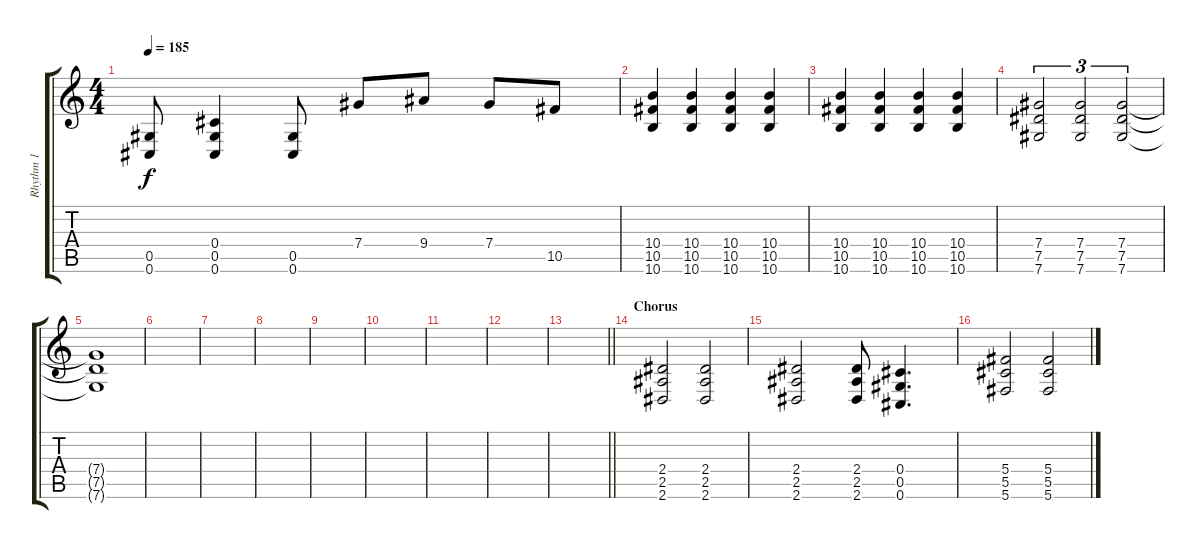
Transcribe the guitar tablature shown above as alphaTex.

\track ("Rhythm 1" "Rhythm 1") {instrument overdrivenguitar}
\staff {score tabs}
\tuning (Eb4 Bb3 Gb3 Db3 Ab2 Db2) {hide}
\ts (4 4)
\tempo 185
\clef g2
\ks c
(0.5 0.6).8{dy f} (0.4 0.5 0.6).4 (0.5 0.6).8 7.4.8 9.4.8 7.4.8 10.5.8 |
(10.4 10.5 10.6).4 (10.4 10.5 10.6).4 (10.4 10.5 10.6).4 (10.4 10.5 10.6).4 |
(10.4 10.5 10.6).4 (10.4 10.5 10.6).4 (10.4 10.5 10.6).4 (10.4 10.5 10.6).4 |
(7.4 7.5 7.6).2{tu (3 2)} (7.4 7.5 7.6).2{tu (3 2)} (7.4 7.5 7.6).2{tu (3 2)} |
(7.4{t} 7.5{t} 7.6{t}).1 |
|
|
|
|
|
|
|
\barLineRight lightlight
|
\section ("" "Chorus")
(2.4 2.5 2.6).2 (2.4 2.5 2.6).2 |
(2.4 2.5 2.6).2 (2.4 2.5 2.6).8 (0.4 0.5 0.6).4{d} |
(5.4 5.5 5.6).2 (5.4 5.5 5.6).2
